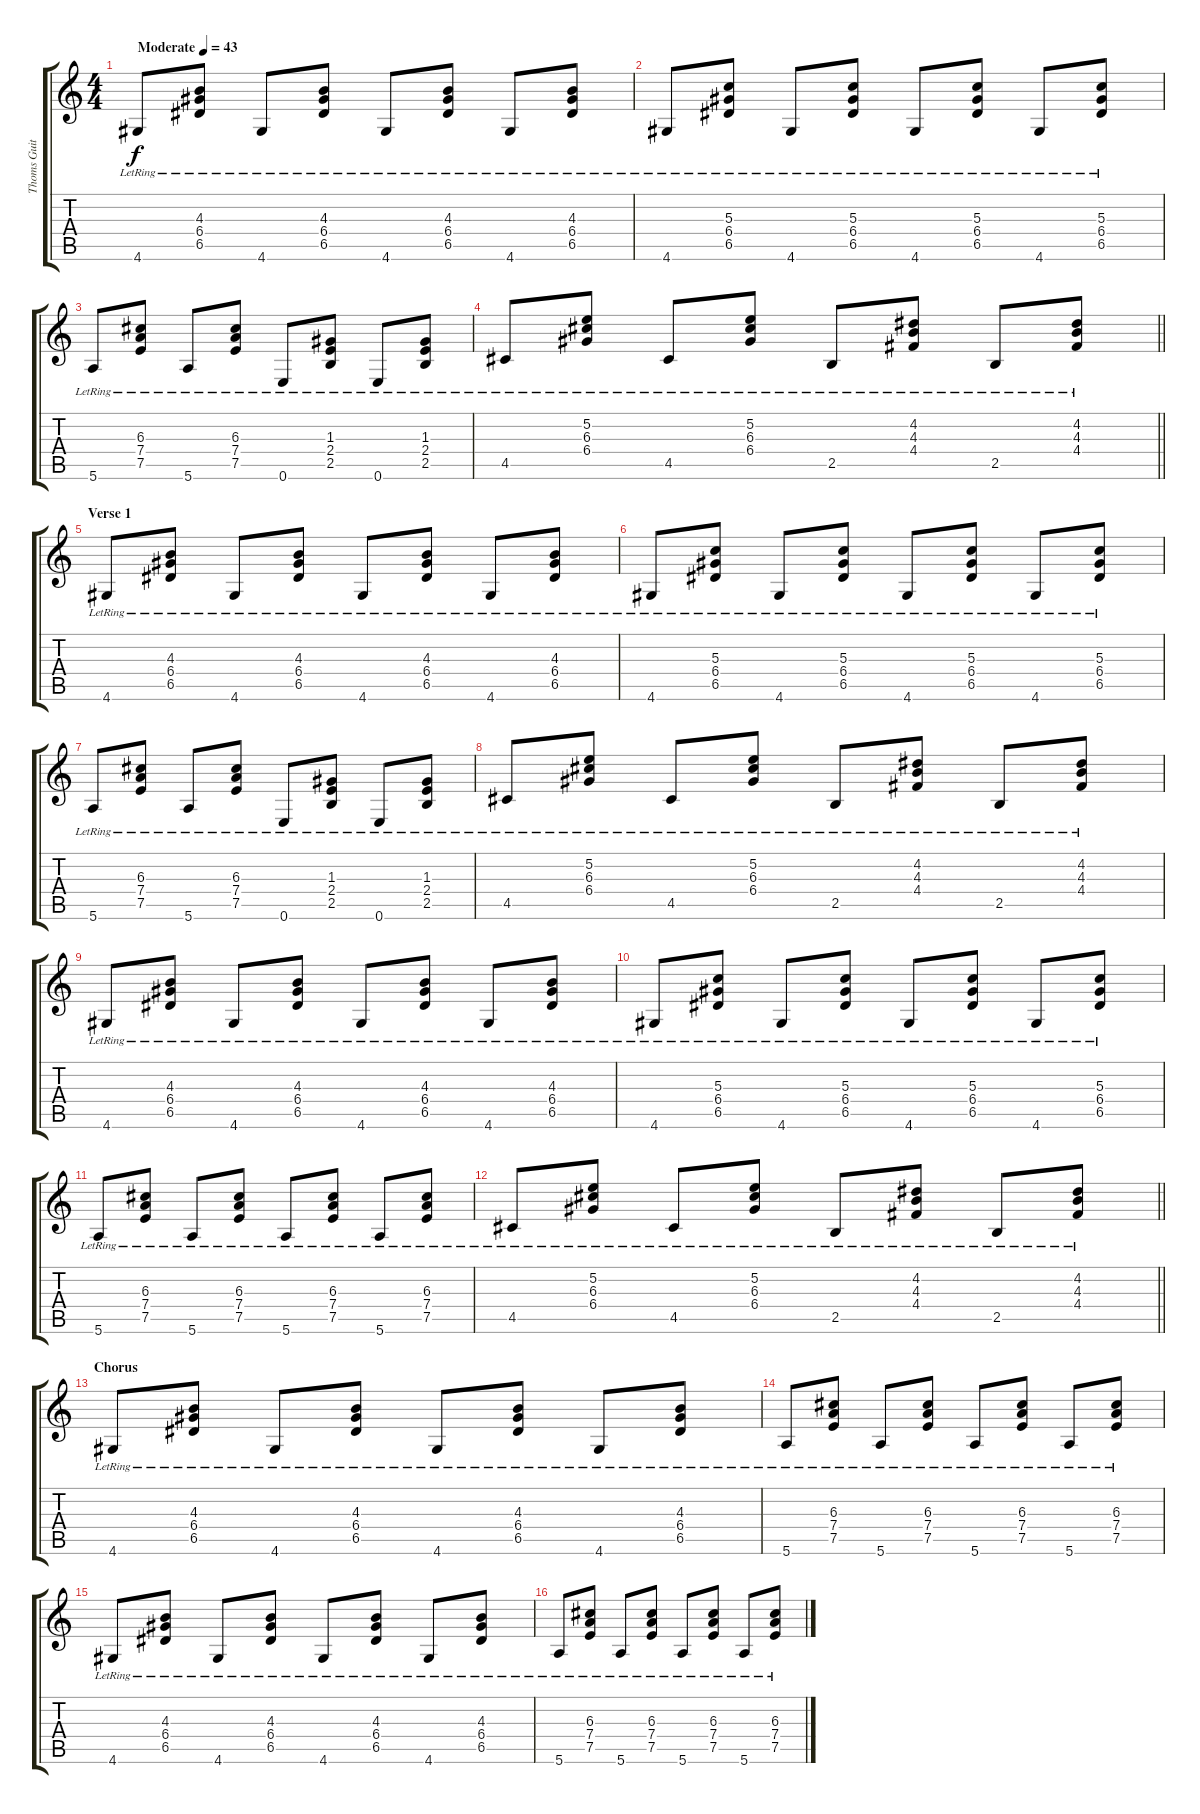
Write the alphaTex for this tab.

\track ("Thoms Guitar" "Thoms Guit") {instrument acousticguitarsteel}
\staff {score tabs}
\tuning (E4 B3 G3 D3 A2 E2) {hide}
\ts (4 4)
\tempo (43 "Moderate")
\clef g2
\ks c
4.6{lr}.8{dy f instrument acousticguitarsteel} (4.3{lr} 6.4{lr} 6.5{lr}).8 4.6{lr}.8 (4.3{lr} 6.4{lr} 6.5{lr}).8 4.6{lr}.8 (4.3{lr} 6.4{lr} 6.5{lr}).8 4.6{lr}.8 (4.3{lr} 6.4{lr} 6.5{lr}).8 |
4.6{lr}.8 (5.3{lr} 6.4{lr} 6.5{lr}).8 4.6{lr}.8 (5.3{lr} 6.4{lr} 6.5{lr}).8 4.6{lr}.8 (5.3{lr} 6.4{lr} 6.5{lr}).8 4.6{lr}.8 (5.3{lr} 6.4{lr} 6.5{lr}).8 |
5.6{lr}.8 (6.3{lr} 7.4{lr} 7.5{lr}).8 5.6{lr}.8 (6.3{lr} 7.4{lr} 7.5{lr}).8 0.6{lr}.8 (1.3{lr} 2.4{lr} 2.5{lr}).8 0.6{lr}.8 (1.3{lr} 2.4{lr} 2.5{lr}).8 |
\barLineRight lightlight
4.5{lr}.8 (5.2{lr} 6.3{lr} 6.4{lr}).8 4.5{lr}.8 (5.2{lr} 6.3{lr} 6.4{lr}).8 2.5{lr}.8 (4.2{lr} 4.3{lr} 4.4{lr}).8 2.5{lr}.8 (4.2{lr} 4.3{lr} 4.4{lr}).8 |
\section ("" "Verse 1")
4.6{lr}.8 (4.3{lr} 6.4{lr} 6.5{lr}).8 4.6{lr}.8 (4.3{lr} 6.4{lr} 6.5{lr}).8 4.6{lr}.8 (4.3{lr} 6.4{lr} 6.5{lr}).8 4.6{lr}.8 (4.3{lr} 6.4{lr} 6.5{lr}).8 |
4.6{lr}.8 (5.3{lr} 6.4{lr} 6.5{lr}).8 4.6{lr}.8 (5.3{lr} 6.4{lr} 6.5{lr}).8 4.6{lr}.8 (5.3{lr} 6.4{lr} 6.5{lr}).8 4.6{lr}.8 (5.3{lr} 6.4{lr} 6.5{lr}).8 |
5.6{lr}.8 (6.3{lr} 7.4{lr} 7.5{lr}).8 5.6{lr}.8 (6.3{lr} 7.4{lr} 7.5{lr}).8 0.6{lr}.8 (1.3{lr} 2.4{lr} 2.5{lr}).8 0.6{lr}.8 (1.3{lr} 2.4{lr} 2.5{lr}).8 |
4.5{lr}.8 (5.2{lr} 6.3{lr} 6.4{lr}).8 4.5{lr}.8 (5.2{lr} 6.3{lr} 6.4{lr}).8 2.5{lr}.8 (4.2{lr} 4.3{lr} 4.4{lr}).8 2.5{lr}.8 (4.2{lr} 4.3{lr} 4.4{lr}).8 |
4.6{lr}.8 (4.3{lr} 6.4{lr} 6.5{lr}).8 4.6{lr}.8 (4.3{lr} 6.4{lr} 6.5{lr}).8 4.6{lr}.8 (4.3{lr} 6.4{lr} 6.5{lr}).8 4.6{lr}.8 (4.3{lr} 6.4{lr} 6.5{lr}).8 |
4.6{lr}.8 (5.3{lr} 6.4{lr} 6.5{lr}).8 4.6{lr}.8 (5.3{lr} 6.4{lr} 6.5{lr}).8 4.6{lr}.8 (5.3{lr} 6.4{lr} 6.5{lr}).8 4.6{lr}.8 (5.3{lr} 6.4{lr} 6.5{lr}).8 |
5.6{lr}.8 (6.3{lr} 7.4{lr} 7.5{lr}).8 5.6{lr}.8 (6.3{lr} 7.4{lr} 7.5{lr}).8 5.6{lr}.8 (6.3{lr} 7.4{lr} 7.5{lr}).8 5.6{lr}.8 (6.3{lr} 7.4{lr} 7.5{lr}).8 |
\barLineRight lightlight
4.5{lr}.8 (5.2{lr} 6.3{lr} 6.4{lr}).8 4.5{lr}.8 (5.2{lr} 6.3{lr} 6.4{lr}).8 2.5{lr}.8 (4.2{lr} 4.3{lr} 4.4{lr}).8 2.5{lr}.8 (4.2{lr} 4.3{lr} 4.4{lr}).8 |
\section ("" "Chorus")
4.6{lr}.8 (4.3{lr} 6.4{lr} 6.5{lr}).8 4.6{lr}.8 (4.3{lr} 6.4{lr} 6.5{lr}).8 4.6{lr}.8 (4.3{lr} 6.4{lr} 6.5{lr}).8 4.6{lr}.8 (4.3{lr} 6.4{lr} 6.5{lr}).8 |
5.6{lr}.8 (6.3{lr} 7.4{lr} 7.5{lr}).8 5.6{lr}.8 (6.3{lr} 7.4{lr} 7.5{lr}).8 5.6{lr}.8 (6.3{lr} 7.4{lr} 7.5{lr}).8 5.6{lr}.8 (6.3{lr} 7.4{lr} 7.5{lr}).8 |
4.6{lr}.8 (4.3{lr} 6.4{lr} 6.5{lr}).8 4.6{lr}.8 (4.3{lr} 6.4{lr} 6.5{lr}).8 4.6{lr}.8 (4.3{lr} 6.4{lr} 6.5{lr}).8 4.6{lr}.8 (4.3{lr} 6.4{lr} 6.5{lr}).8 |
5.6{lr}.8 (6.3{lr} 7.4{lr} 7.5{lr}).8 5.6{lr}.8 (6.3{lr} 7.4{lr} 7.5{lr}).8 5.6{lr}.8 (6.3{lr} 7.4{lr} 7.5{lr}).8 5.6{lr}.8 (6.3{lr} 7.4{lr} 7.5{lr}).8
